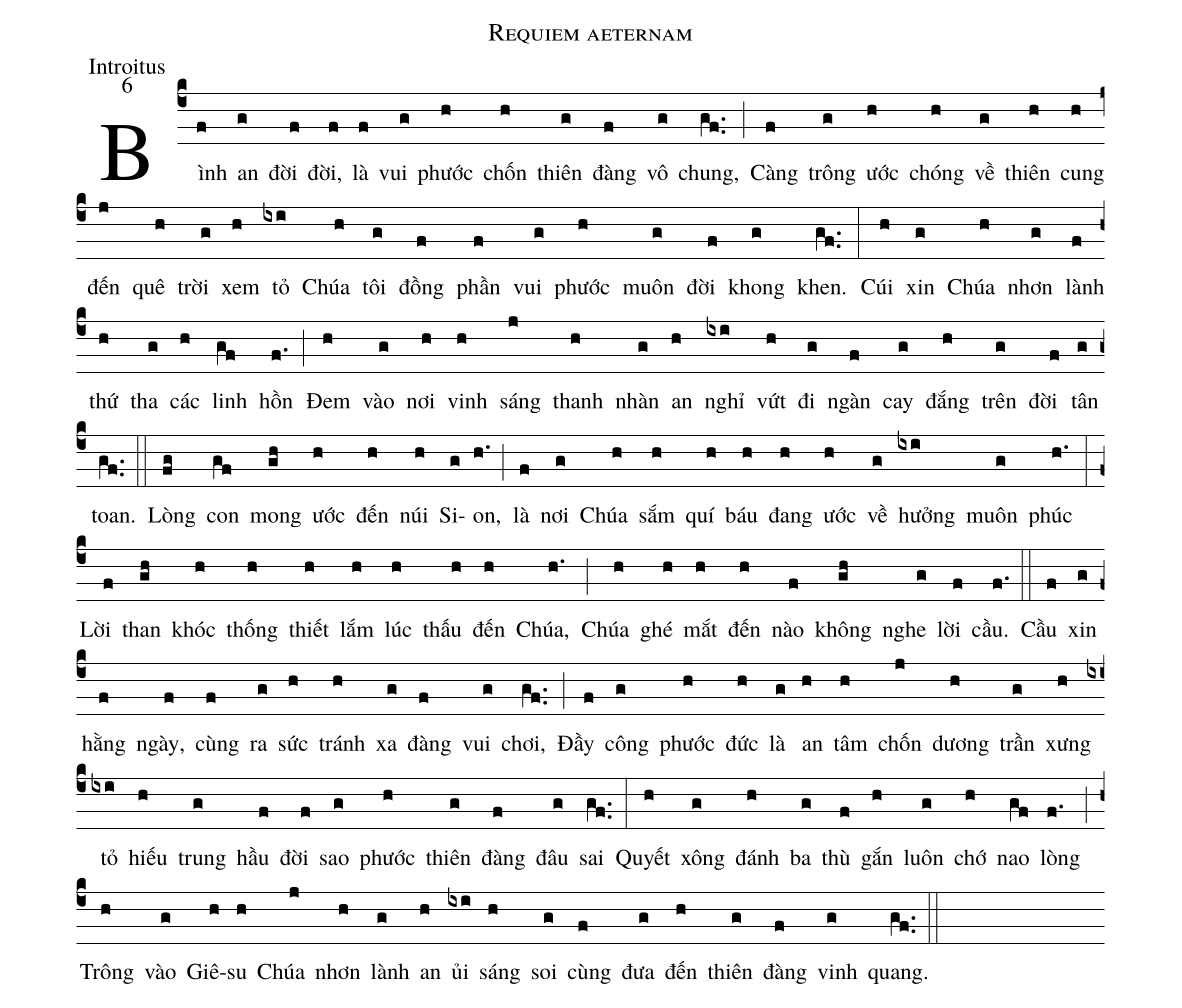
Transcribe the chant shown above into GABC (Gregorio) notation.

name:Requiem aeternam;
office-part:Introitus;
mode:6;
%%
(c4)Bình(f) an(g) đời(f) đời,(f) là(f) vui(g) phước(h) chốn(h) thiên(g) đàng(f) vô(g) chung,(gf..) (;) Càng(f) trông(g) ước(h) chóng(h) về(g) thiên(h) cung(h) đến(j) quê(h) trời(g) xem(h) tỏ(ixi) Chúa(h) tôi(g) 	đồng(f) phần(f) vui(g) phước(h) muôn(g) đời(f) khong(g) khen.(gf..) (:) 	Cúi(h) xin(g) Chúa(h) nhơn(g) lành(f) thứ(h) tha(g) các(h) linh(gf) hồn(f.) (;) 	Đem(h) vào(g) nơi(h) vinh(h) sáng(j) thanh(h) nhàn(g) an(h) nghỉ(ixi) 		vứt(h) đi(g) ngàn(f) cay(g) đắng(h) trên(g) đời(f) tân(g) toan.(gf..) (::)

Lòng(fg)  con(gf) mong(gh)  ước(h) đến(h) núi(h) Si-(g)on,(h.) (;)	là(f) nơi(g) Chúa(h) sắm(h) quí(h) báu(h) đang(h) ước(h) về(g) hưởng(ixi) muôn(g) phúc(h.) (:)	Lời(f) than(gh) khóc(h) thống(h) thiết(h) lắm(h) lúc(h) thấu(h) đến(h) Chúa,(h.) (;)	Chúa(h) ghé(h) mắt(h) đến(h) nào(f) không(gh) nghe(g) lời(f) cầu.(f.) (::) Cầu(f) xin(g) hằng(f) ngày,(f) cùng(f) ra(g) sức(h) tránh(h) xa(g) đàng(f) vui(g) chơi,(gf..) (;) Đầy(f)  công(g) phước(h) đức(h)  là(g)  an(h) 	tâm(h) chốn(j)  dương(h) trần(g) xưng(h) tỏ(ixi) hiếu(h) trung(g) hầu(f)  đời(f) sao(g) phước(h) thiên(g)  đàng(f) đâu(g)  sai(gf..) (:) Quyết(h) xông(g) đánh(h) ba(g) 	          thù(f) gắn(h) luôn(g) chớ(h) nao(gf) lòng(f.) (;) Trông(h) vào(g) Giê-(h)su(h) Chúa(j)	 nhơn(h) lành(g) an(h) ủi(ixi) sáng(h) soi(g) cùng(f)  đưa(g) đến(h) thiên(g)  đàng(f) vinh(g) quang.(gf..) (::)
